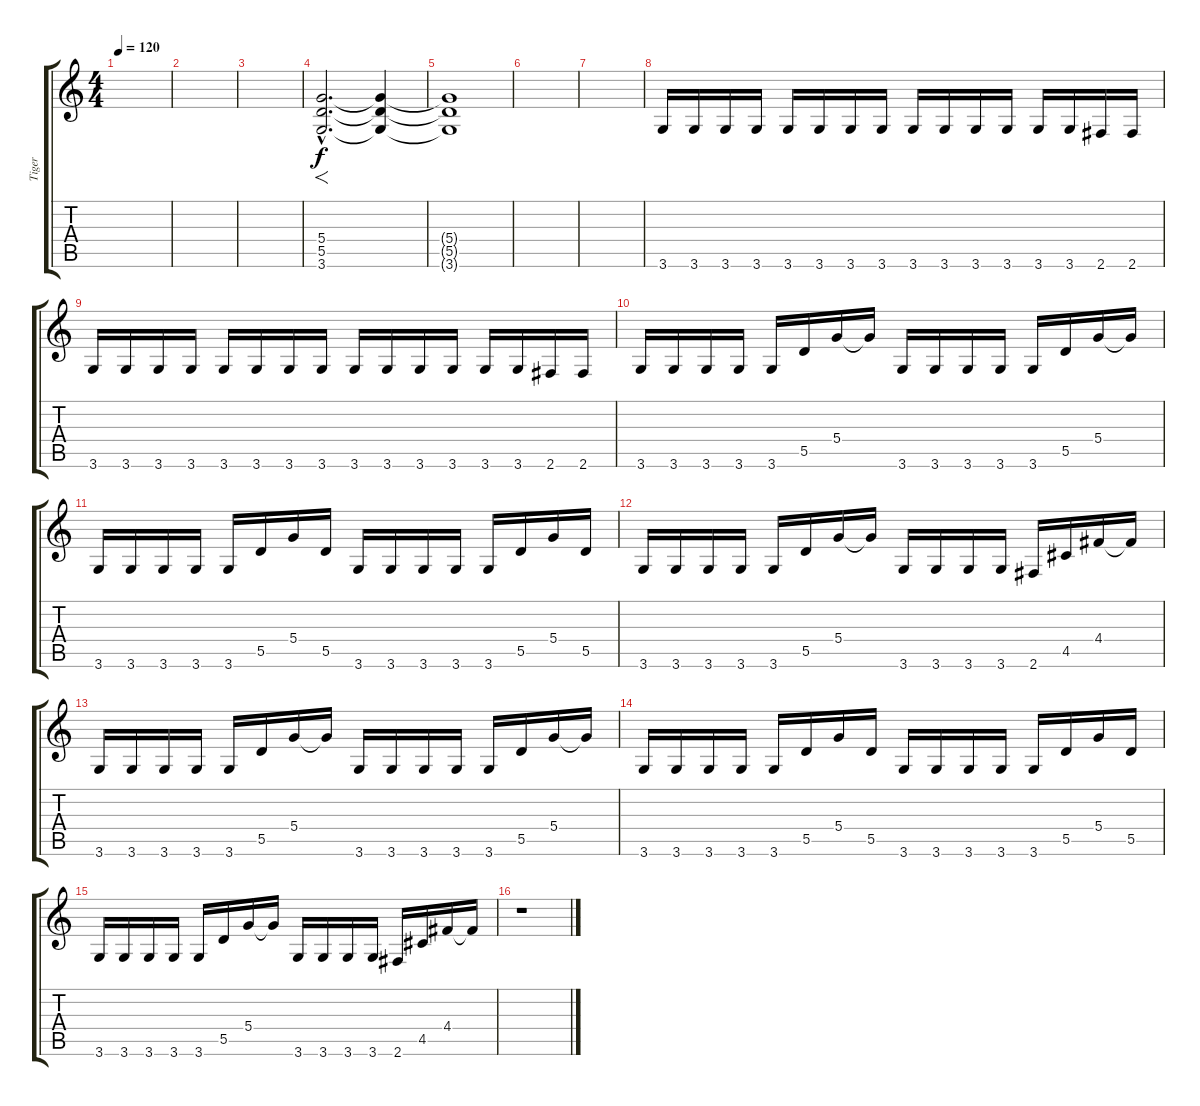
\track ("Tiger" "Tiger") {instrument distortionguitar}
\staff {score tabs}
\tuning (E4 B3 G3 D3 A2 E2) {hide}
\ts (4 4)
\tempo 120
\clef g2
\ks c
|
|
|
(5.4{hac} 5.5{hac} 3.6{hac}).2{f d balance 8} (5.4{t} 5.5{t} 3.6{t}).4{volume 0 balance 0} |
(5.4{t} 5.5{t} 3.6{t}).1 |
|
|
3.6.16{volume 10 balance 8} 3.6.16 3.6.16 3.6.16 3.6.16 3.6.16 3.6.16 3.6.16 3.6.16 3.6.16 3.6.16 3.6.16 3.6.16 3.6.16 2.6.16 2.6.16 |
3.6.16{balance 3} 3.6.16 3.6.16 3.6.16 3.6.16 3.6.16 3.6.16 3.6.16 3.6.16 3.6.16 3.6.16 3.6.16 3.6.16 3.6.16 2.6.16 2.6.16 |
3.6.16{volume 12 balance 8} 3.6.16 3.6.16 3.6.16 3.6.16 5.5.16 5.4.16 5.4{t}.16 3.6.16 3.6.16 3.6.16 3.6.16 3.6.16 5.5.16 5.4.16 5.4{t}.16 |
3.6.16{balance 13} 3.6.16 3.6.16 3.6.16 3.6.16 5.5.16 5.4.16 5.5.16 3.6.16 3.6.16 3.6.16 3.6.16 3.6.16 5.5.16 5.4.16 5.5.16 |
3.6.16{volume 13 balance 16} 3.6.16 3.6.16 3.6.16 3.6.16 5.5.16 5.4.16 5.4{t}.16 3.6.16 3.6.16 3.6.16 3.6.16 2.6.16 4.5.16 4.4.16 4.4{t}.16 |
3.6.16 3.6.16 3.6.16 3.6.16 3.6.16 5.5.16 5.4.16 5.4{t}.16 3.6.16 3.6.16 3.6.16 3.6.16 3.6.16 5.5.16 5.4.16 5.4{t}.16 |
3.6.16 3.6.16 3.6.16 3.6.16 3.6.16 5.5.16 5.4.16 5.5.16 3.6.16 3.6.16 3.6.16 3.6.16 3.6.16 5.5.16 5.4.16 5.5.16 |
3.6.16 3.6.16 3.6.16 3.6.16 3.6.16 5.5.16 5.4.16 5.4{t}.16 3.6.16 3.6.16 3.6.16 3.6.16 2.6.16 4.5.16 4.4.16 4.4{t}.16 |
r.1
